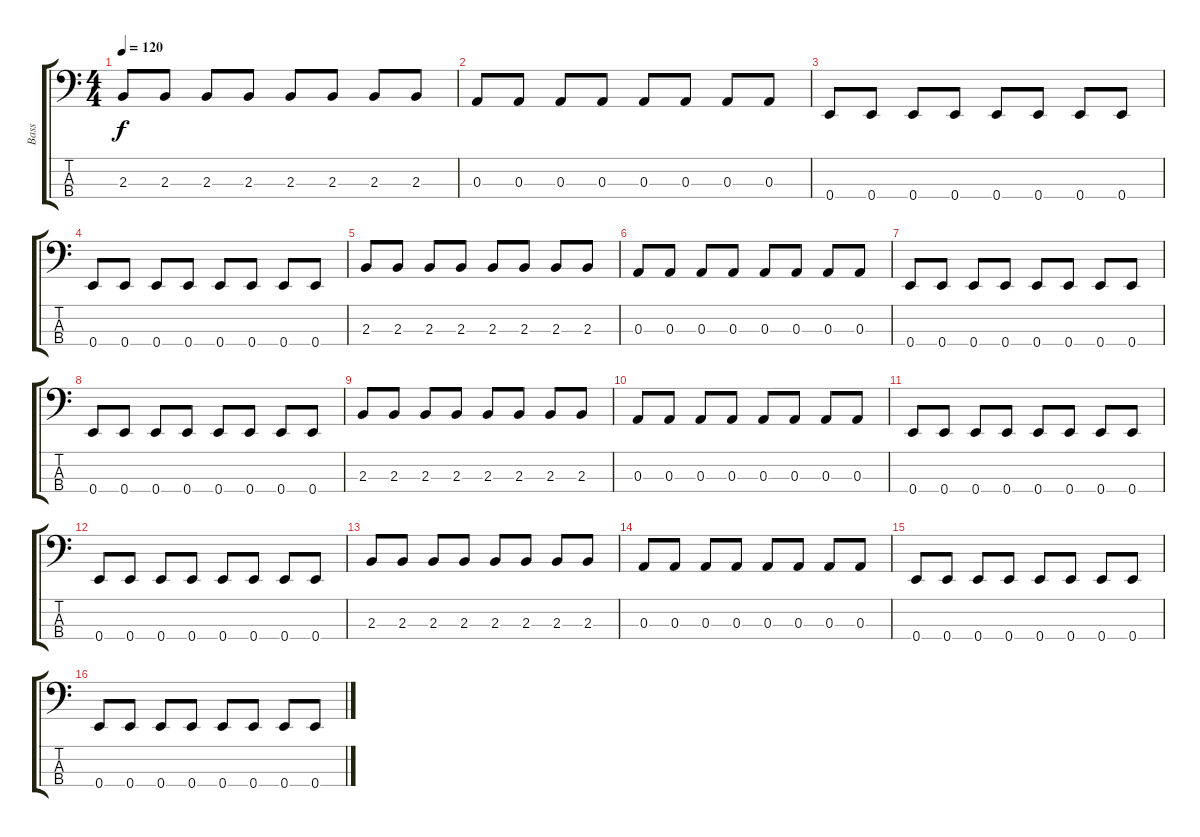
\track ("Bass" "Bass") {instrument electricbassfinger}
\staff {score tabs}
\tuning (G2 D2 A1 E1) {hide}
\ts (4 4)
\tempo 120
\clef f4
\ks c
2.3.8{dy f} 2.3.8 2.3.8 2.3.8 2.3.8 2.3.8 2.3.8 2.3.8 |
0.3.8 0.3.8 0.3.8 0.3.8 0.3.8 0.3.8 0.3.8 0.3.8 |
0.4.8 0.4.8 0.4.8 0.4.8 0.4.8 0.4.8 0.4.8 0.4.8 |
0.4.8 0.4.8 0.4.8 0.4.8 0.4.8 0.4.8 0.4.8 0.4.8 |
2.3.8 2.3.8 2.3.8 2.3.8 2.3.8 2.3.8 2.3.8 2.3.8 |
0.3.8 0.3.8 0.3.8 0.3.8 0.3.8 0.3.8 0.3.8 0.3.8 |
0.4.8 0.4.8 0.4.8 0.4.8 0.4.8 0.4.8 0.4.8 0.4.8 |
0.4.8 0.4.8 0.4.8 0.4.8 0.4.8 0.4.8 0.4.8 0.4.8 |
2.3.8 2.3.8 2.3.8 2.3.8 2.3.8 2.3.8 2.3.8 2.3.8 |
0.3.8 0.3.8 0.3.8 0.3.8 0.3.8 0.3.8 0.3.8 0.3.8 |
0.4.8 0.4.8 0.4.8 0.4.8 0.4.8 0.4.8 0.4.8 0.4.8 |
0.4.8 0.4.8 0.4.8 0.4.8 0.4.8 0.4.8 0.4.8 0.4.8 |
2.3.8 2.3.8 2.3.8 2.3.8 2.3.8 2.3.8 2.3.8 2.3.8 |
0.3.8 0.3.8 0.3.8 0.3.8 0.3.8 0.3.8 0.3.8 0.3.8 |
0.4.8 0.4.8 0.4.8 0.4.8 0.4.8 0.4.8 0.4.8 0.4.8 |
0.4.8 0.4.8 0.4.8 0.4.8 0.4.8 0.4.8 0.4.8 0.4.8
